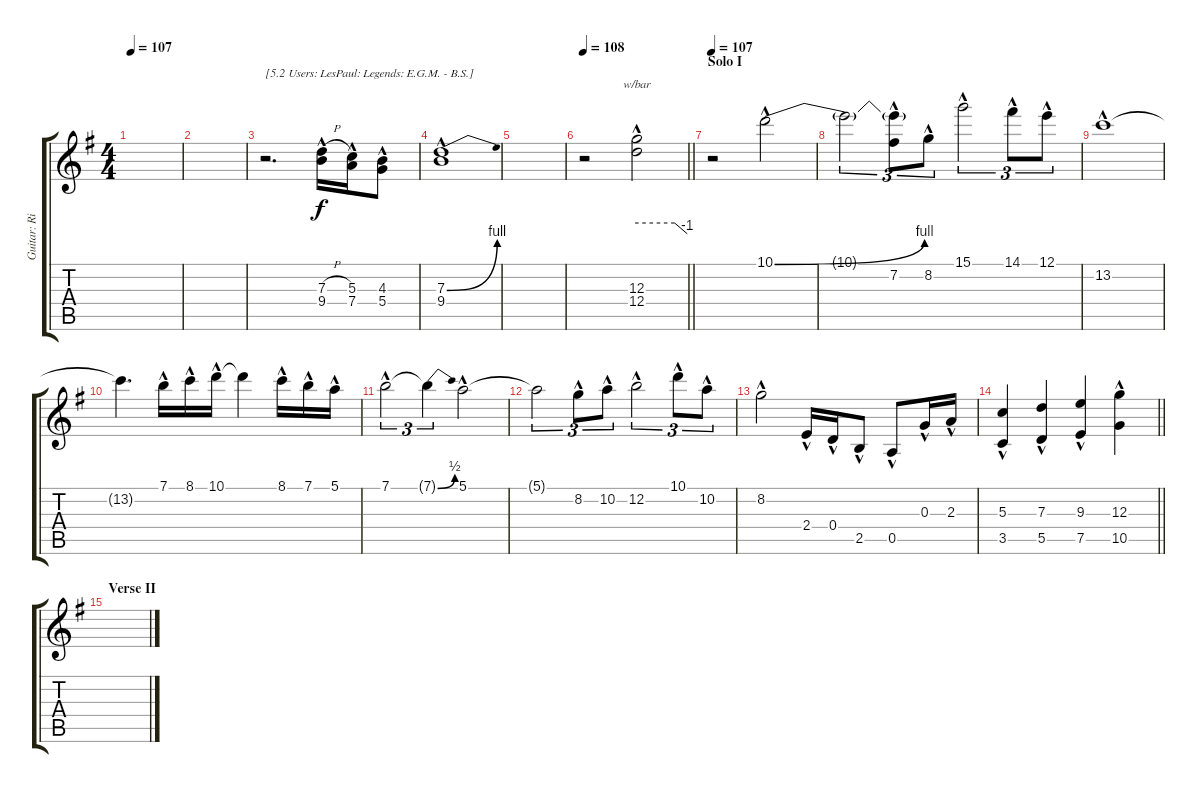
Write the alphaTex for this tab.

\track ("Guitar: Rik" "Guitar: Ri") {instrument overdrivenguitar}
\staff {score tabs}
\tuning (E4 B3 G3 D3 A2 E2) {hide}
\ts (4 4)
\tempo 107
\clef g2
\ks g
|
|
r.2{d txt "[5.2 Users: LesPaul: Legends: E.G.M. - B.S.]"} (7.3{h hac} 9.4{hac}).16 (5.3{hac} 7.4{hac}).16 (4.3{hac} 5.4{hac}).8 |
(7.3{be (bend 0 0 60 4) hac} 9.4{hac}).1{volume 0} |
|
\tempo 108
\barLineRight lightlight
r.2{volume 16} (12.3{hac} 12.4{hac}).2{tbe (custom default 0 0 45 0 60 -4)} |
\section ("" "Solo I")
\tempo 107
r.2 10.1{be (bend 0 0 60 4) hac}.2 |
10.1{t}.2{tu (3 2)} (10.1{t} 7.2{hac}).8{tu (3 2)} 8.2{hac}.8{tu (3 2)} 15.1{hac}.2{tu (3 2)} 14.1{hac}.8{tu (3 2)} 12.1{hac}.8{tu (3 2)} |
13.2{hac}.1 |
13.2{t}.4{d} 7.1{hac}.16 8.1{hac}.16{beam merge} 10.1{hac}.16 10.1{t}.4 8.1{hac}.16 7.1{hac}.16 5.1{hac}.16 |
7.1{hac}.2{tu (3 2)} 7.1{be (bend 0 0 60 2) t}.4{tu (3 2)} 5.1{hac}.2 |
5.1{t}.2{tu (3 2)} 8.2{hac}.8{tu (3 2)} 10.2{hac}.8{tu (3 2)} 12.2{hac}.2{tu (3 2)} 10.1{hac}.8{tu (3 2)} 10.2{hac}.8{tu (3 2)} |
8.2{hac}.2 2.4{hac}.16 0.4{hac}.16 2.5{hac}.8 0.5{hac}.8 0.3{hac}.16 2.3{hac}.16 |
\barLineRight lightlight
(5.3{hac} 3.5{hac}).4 (7.3{hac} 5.5{hac}).4 (9.3{hac} 7.5{hac}).4 (12.3{hac} 10.5{hac}).4 |
\section ("" "Verse II")
